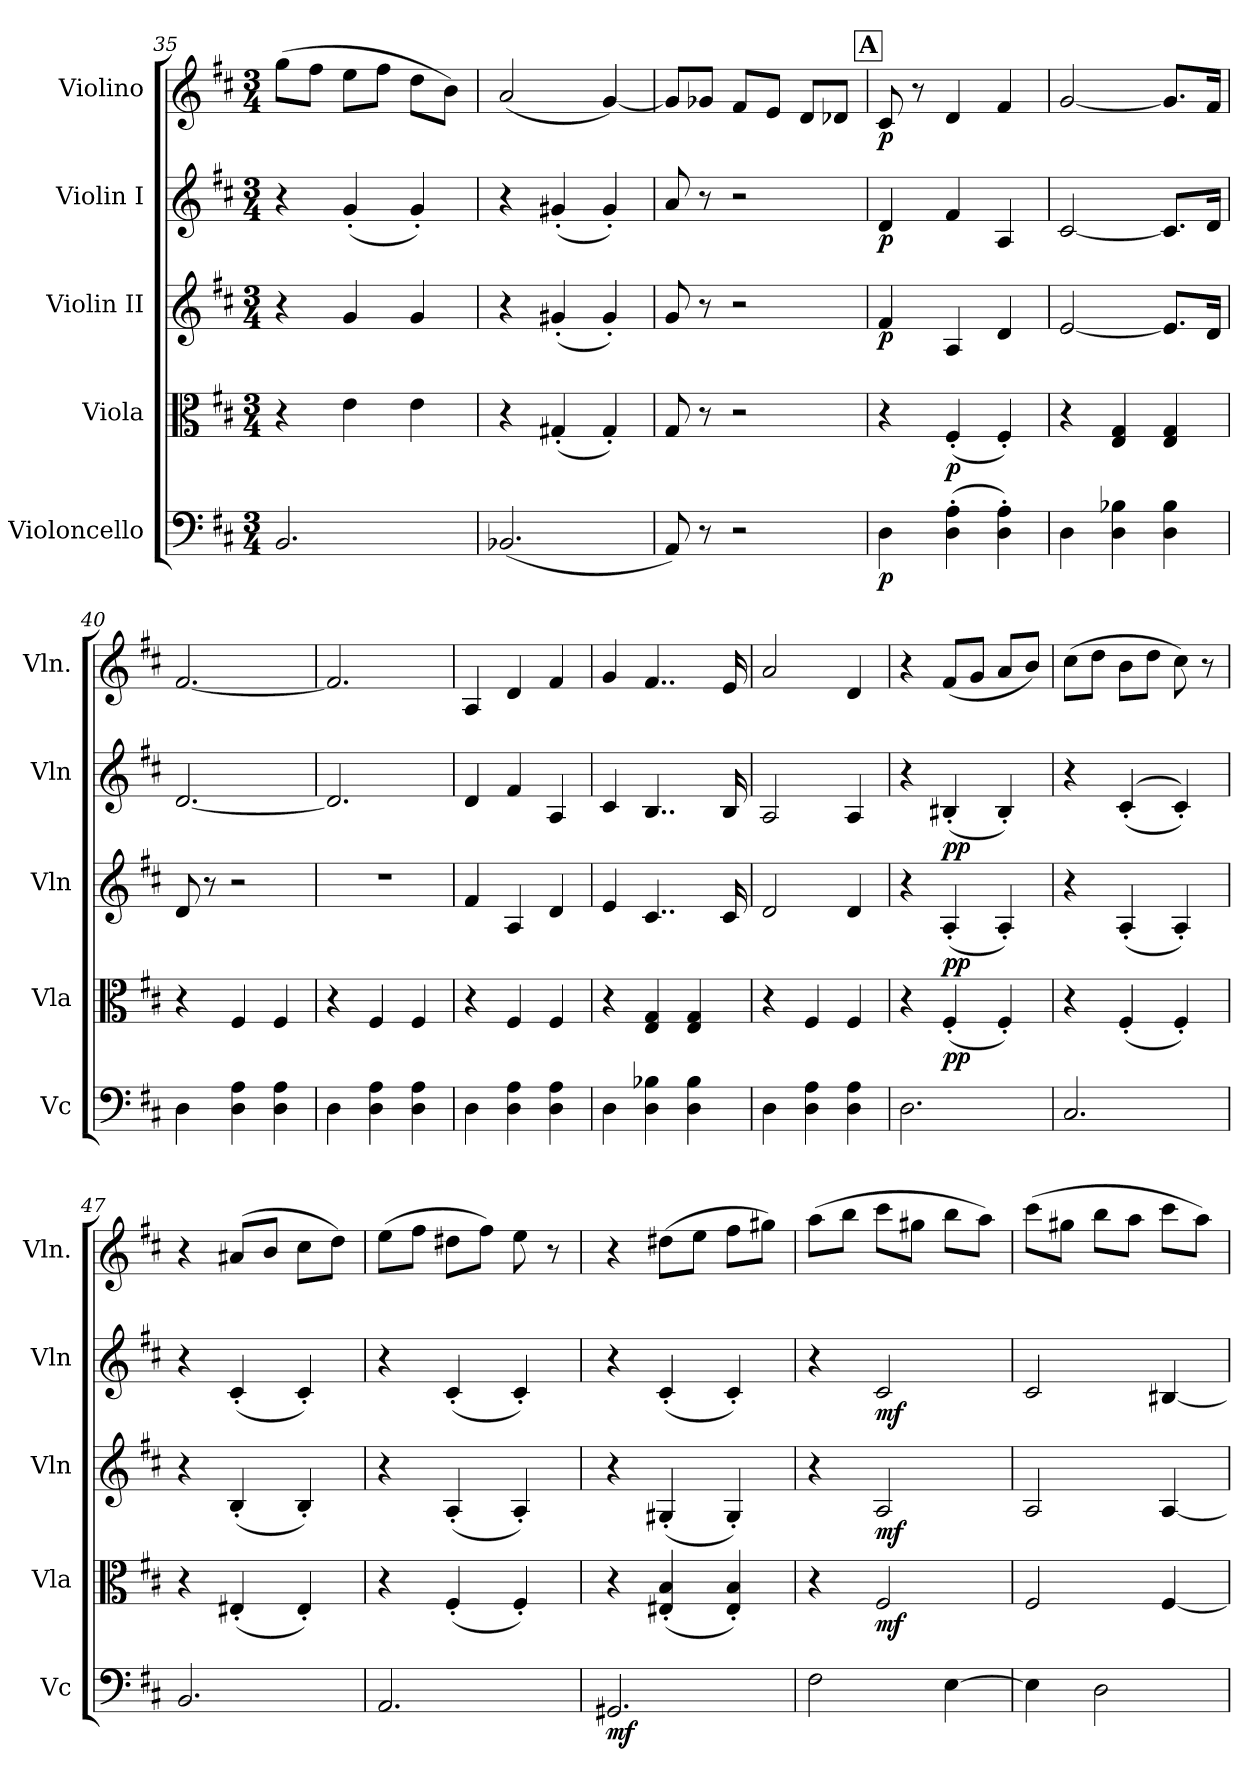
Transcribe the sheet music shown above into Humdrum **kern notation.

**kern	**dynam	**kern	**dynam	**kern	**dynam	**kern	**dynam	**kern	**dynam
*part5	*part5	*part4	*part4	*part3	*part3	*part2	*part2	*part1	*part1
*staff5	*staff5	*staff4	*staff4	*staff3	*staff3	*staff2	*staff2	*staff1	*staff1
*I"Violoncello	*	*I"Viola	*	*I"Violin II	*	*I"Violin I	*	*I"Violino	*
*I'Vc	*	*I'Vla	*	*I'Vln	*	*I'Vln	*	*I'Vln.	*
*clefF4	*	*clefC3	*	*clefG2	*	*clefG2	*	*clefG2	*
*k[f#c#]	*	*k[f#c#]	*	*k[f#c#]	*	*k[f#c#]	*	*k[f#c#]	*
*M3/4	*	*M3/4	*	*M3/4	*	*M3/4	*	*M3/4	*
=35	=35	=35	=35	=35	=35	=35	=35	=35	=35
2.BB/	.	4r	.	4r	.	4r	.	(8gg\L	.
.	.	.	.	.	.	.	.	8ff#\J	.
.	.	4e\	.	4g/	.	(4g'/	.	8ee\L	.
.	.	.	.	.	.	.	.	8ff#\J	.
.	.	4e\	.	4g/	.	4g'/)	.	8dd\L	.
.	.	.	.	.	.	.	.	8b\J)	.
=36	=36	=36	=36	=36	=36	=36	=36	=36	=36
(2.BB-X/	.	4r	.	4r	.	4r	.	(2a/	.
.	.	(4G#X'/	.	(4g#X'/	.	(4g#X'/	.	.	.
.	.	4G#'/)	.	4g#'/)	.	4g#'/)	.	[4g/)	.
!!LO:PB:g=z
=37	=37	=37	=37	=37	=37	=37	=37	=37	=37
8AA/)	.	8G/	.	8g/	.	8a/	.	8g/L]	.
8r	.	8r	.	8r	.	8r	.	8g-X/J	.
2r	.	2r	.	2r	.	2r	.	8f#/L	.
.	.	.	.	.	.	.	.	8e/J	.
.	.	.	.	.	.	.	.	8d/L	.
.	.	.	.	.	.	.	.	8d-X/J	.
!!LO:REH:place=s1:a:B:fs=14:t=A
=38	=38	=38	=38	=38	=38	=38	=38	=38	=38
!	!LO:DY:b	!	!	!	!LO:DY:b	!	!LO:DY:b	!	!LO:DY:b
4D\	p	4r	.	4f#/	p	4d/	p	8c#/	p
.	.	.	.	.	.	.	.	8r	.
!	!	!	!LO:DY:b	!	!	!	!	!	!
(4D\' 4A\'	.	(4F#'/	p	4A/	.	4f#/	.	4d/	.
4D\' 4A\')	.	4F#'/)	.	4d/	.	4A/	.	4f#/	.
=39	=39	=39	=39	=39	=39	=39	=39	=39	=39
4D\	.	4r	.	[2e/	.	[2c#/	.	[2g/	.
4D\ 4B-X\	.	4E/ 4G/	.	.	.	.	.	.	.
4D\ 4B-\	.	4E/ 4G/	.	8.e/L]	.	8.c#/L]	.	8.g/L]	.
.	.	.	.	16d/Jk	.	16d/Jk	.	16f#/Jk	.
=40	=40	=40	=40	=40	=40	=40	=40	=40	=40
4D\	.	4r	.	8d/	.	[2.d/	.	[2.f#/	.
.	.	.	.	8r	.	.	.	.	.
4D\ 4A\	.	4F#/	.	2r	.	.	.	.	.
4D\ 4A\	.	4F#/	.	.	.	.	.	.	.
=41	=41	=41	=41	=41	=41	=41	=41	=41	=41
4D\	.	4r	.	2.r	.	2.d/]	.	2.f#/]	.
4D\ 4A\	.	4F#/	.	.	.	.	.	.	.
4D\ 4A\	.	4F#/	.	.	.	.	.	.	.
=42	=42	=42	=42	=42	=42	=42	=42	=42	=42
4D\	.	4r	.	4f#/	.	4d/	.	4A/	.
4D\ 4A\	.	4F#/	.	4A/	.	4f#/	.	4d/	.
4D\ 4A\	.	4F#/	.	4d/	.	4A/	.	4f#/	.
=43	=43	=43	=43	=43	=43	=43	=43	=43	=43
4D\	.	4r	.	4e/	.	4c#/	.	4g/	.
4D\ 4B-X\	.	4E/ 4G/	.	4..c#/	.	4..B/	.	4..f#/	.
4D\ 4B-\	.	4E/ 4G/	.	.	.	.	.	.	.
.	.	.	.	16c#/	.	16B/	.	16e/	.
=44	=44	=44	=44	=44	=44	=44	=44	=44	=44
4D\	.	4r	.	2d/	.	2A/	.	2a/	.
4D\ 4A\	.	4F#/	.	.	.	.	.	.	.
4D\ 4A\	.	4F#/	.	4d/	.	4A/	.	4d/	.
!!LO:LB:g=z
=45	=45	=45	=45	=45	=45	=45	=45	=45	=45
2.D\	.	4r	.	4r	.	4r	.	4r	.
!	!	!	!LO:DY:b	!	!LO:DY:b	!	!LO:DY:b	!	!
.	.	(4F#'/	pp	(4A'/	pp	(4B#X'/	pp	(8f#/L	.
.	.	.	.	.	.	.	.	8g/J	.
.	.	4F#'/)	.	4A'/)	.	4B#'/)	.	8a/L	.
.	.	.	.	.	.	.	.	8b/J)	.
=46	=46	=46	=46	=46	=46	=46	=46	=46	=46
2.C#/	.	4r	.	4r	.	4r	.	(8cc#\L	.
.	.	.	.	.	.	.	.	8dd\J	.
.	.	(4F#'/	.	(4A'/	.	((4c#'/	.	8b\L	.
.	.	.	.	.	.	.	.	8dd\J	.
.	.	4F#'/)	.	4A'/)	.	4c#'/))	.	8cc#\)	.
.	.	.	.	.	.	.	.	8r	.
=47	=47	=47	=47	=47	=47	=47	=47	=47	=47
2.BB/	.	4r	.	4r	.	4r	.	4r	.
.	.	(4E#X'/	.	(4B'/	.	(4c#'/	.	(8a#X/L	.
.	.	.	.	.	.	.	.	8b/J	.
.	.	4E#'/)	.	4B'/)	.	4c#'/)	.	8cc#\L	.
.	.	.	.	.	.	.	.	8dd\J)	.
=48	=48	=48	=48	=48	=48	=48	=48	=48	=48
2.AA/	.	4r	.	4r	.	4r	.	(8ee\L	.
.	.	.	.	.	.	.	.	8ff#\J	.
.	.	(4F#'/	.	(4A'/	.	(4c#'/	.	8dd#X\L	.
.	.	.	.	.	.	.	.	8ff#\J)	.
.	.	4F#'/)	.	4A'/)	.	4c#'/)	.	8ee\	.
.	.	.	.	.	.	.	.	8r	.
=49	=49	=49	=49	=49	=49	=49	=49	=49	=49
!	!LO:DY:b	!	!	!	!	!	!	!	!
2.GG#X/	mf	4r	.	4r	.	4r	.	4r	.
.	.	(4E#X/' 4B/'	.	(4G#X'/	.	(4c#'/	.	(8dd#X\L	.
.	.	.	.	.	.	.	.	8ee\J	.
.	.	4E#/' 4B/')	.	4G#'/)	.	4c#'/)	.	8ff#\L	.
.	.	.	.	.	.	.	.	8gg#X\J)	.
=50	=50	=50	=50	=50	=50	=50	=50	=50	=50
2F#\	.	4r	.	4r	.	4r	.	(8aa\L	.
.	.	.	.	.	.	.	.	8bb\J	.
!	!	!	!LO:DY:b	!	!LO:DY:b	!	!LO:DY:b	!	!
.	.	2F#/	mf	2A/	mf	2c#/	mf	8ccc#\L	.
.	.	.	.	.	.	.	.	8gg#X\J	.
[4E\	.	.	.	.	.	.	.	8bb\L	.
.	.	.	.	.	.	.	.	8aa\J)	.
!!LO:PB:g=z
=51	=51	=51	=51	=51	=51	=51	=51	=51	=51
4E\]	.	2F#/	.	2A/	.	2c#/	.	(8ccc#\L	.
.	.	.	.	.	.	.	.	8gg#X\J	.
2D\	.	.	.	.	.	.	.	8bb\L	.
.	.	.	.	.	.	.	.	8aa\J	.
.	.	[4F#/	.	[4A/	.	[4B#X/	.	8ccc#\L	.
.	.	.	.	.	.	.	.	8aa\J)	.
=	=	=	=	=	=	=	=	=	=
*-	*-	*-	*-	*-	*-	*-	*-	*-	*-
